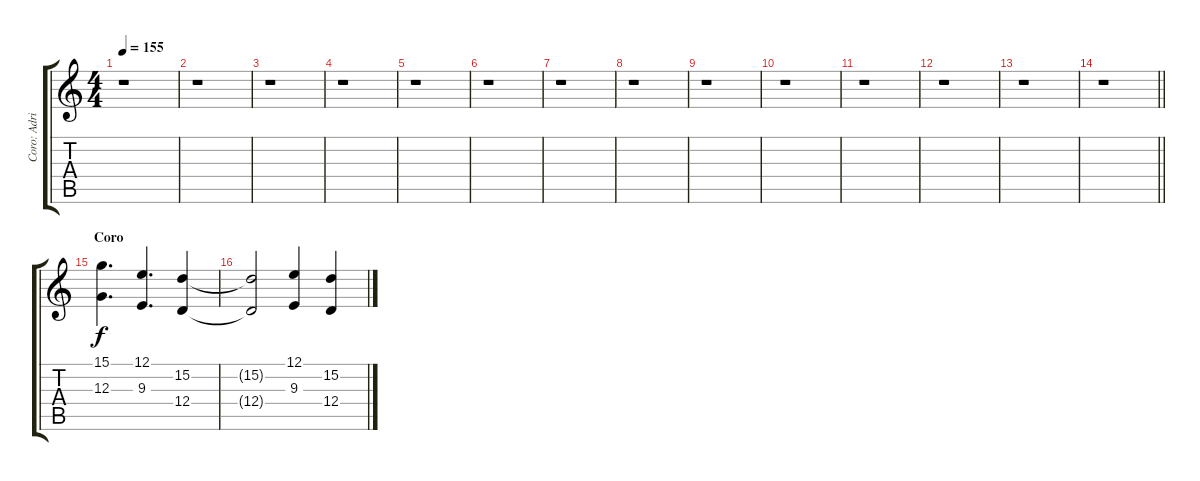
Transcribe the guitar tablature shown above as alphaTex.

\track ("Coro: Adrian" "Coro: Adri") {instrument frenchhorn}
\staff {score tabs}
\tuning (E4 B3 G3 D3 A2 E2) {hide}
\ts (4 4)
\tempo 155
\clef g2
\ks c
r.1{dy f} |
r.1 |
r.1 |
r.1 |
r.1 |
r.1 |
r.1 |
r.1 |
r.1 |
r.1 |
r.1 |
r.1 |
r.1 |
\barLineRight lightlight
r.1 |
\section ("" "Coro")
(15.1 12.3).4{d} (12.1 9.3).4{d} (15.2 12.4).4 |
(15.2{t} 12.4{t}).2 (12.1 9.3).4 (15.2 12.4).4
